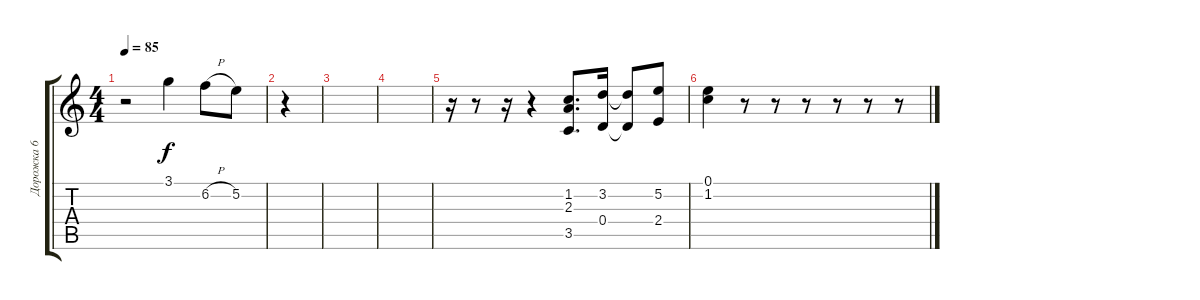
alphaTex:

\track ("Дорожка 6" "Дорожка 6") {instrument acousticguitarsteel}
\staff {score tabs}
\tuning (E4 B3 G3 D3 A2 E2) {hide}
\ts (4 4)
\tempo 85
\clef g2
\ks c
r.2{dy f} 3.1.4 6.2{h}.8 5.2.8 |
r.4 |
|
|
r.16 r.8 r.16 r.4 (1.2 2.3 3.5).8{d} (3.2 0.4).16 (3.2{t} 0.4{t}).8 (5.2 2.4).8 |
(0.1 1.2).4 r.8 r.8 r.8 r.8 r.8 r.8
